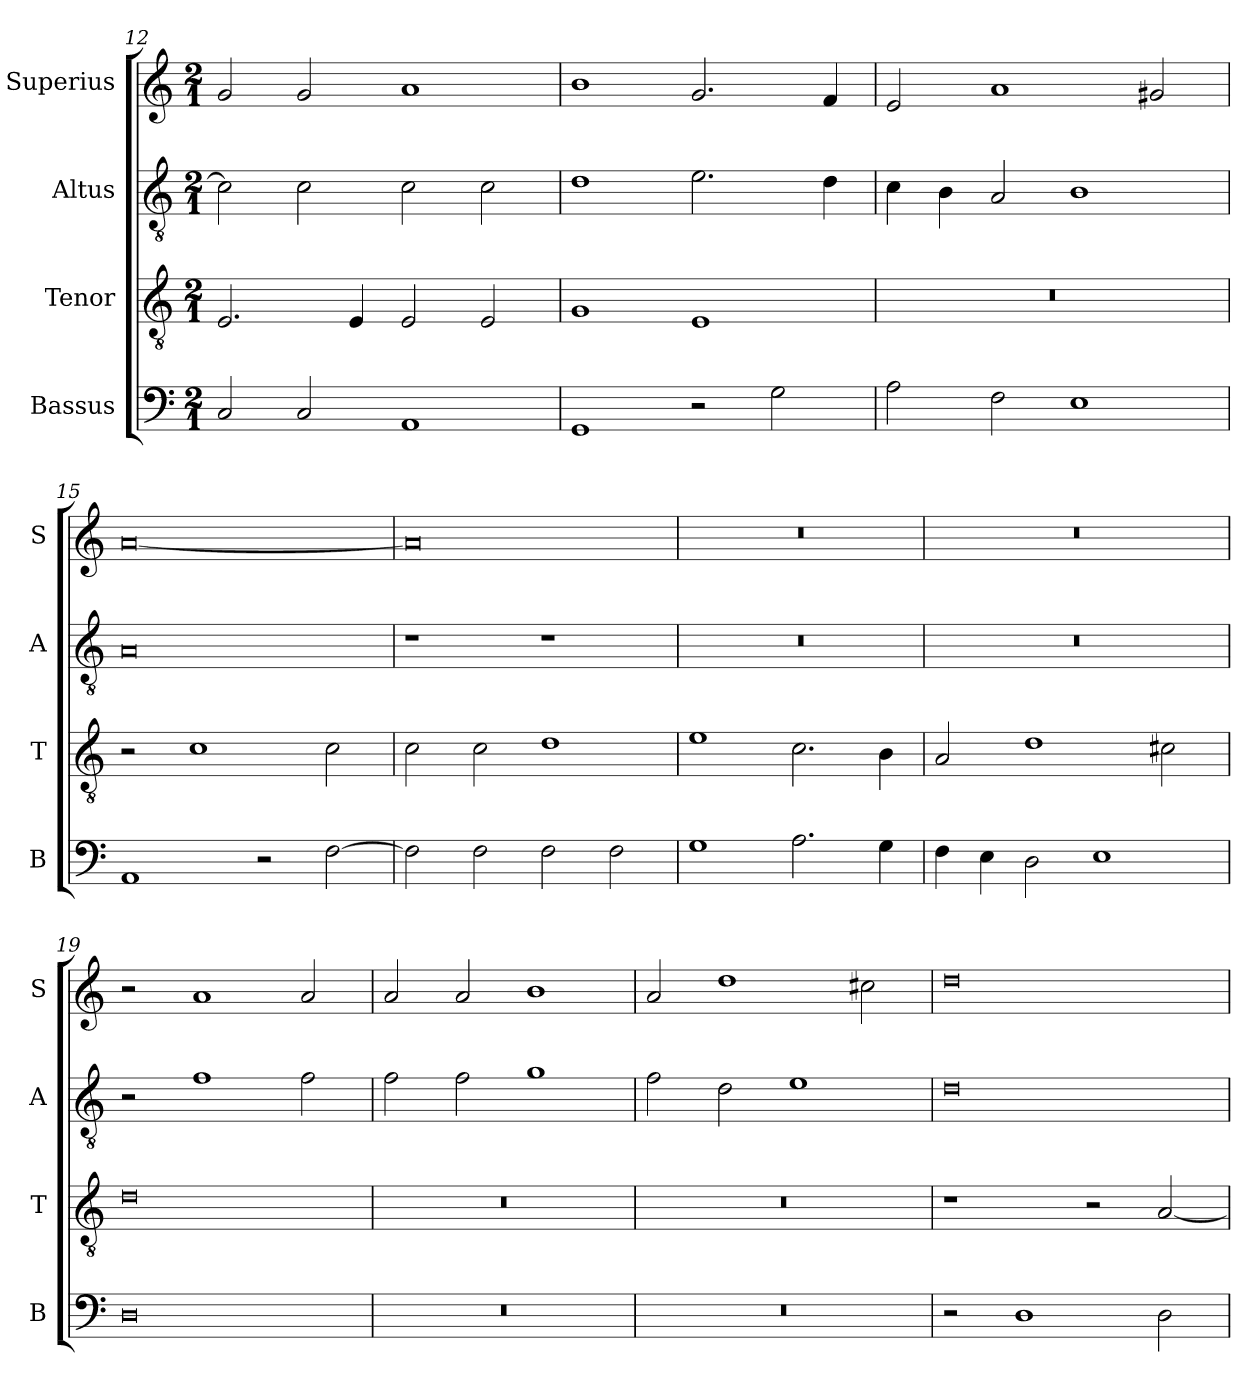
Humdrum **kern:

**kern	**kern	**kern	**kern
*part4	*part3	*part2	*part1
*staff4	*staff3	*staff2	*staff1
*I"Bassus	*I"Tenor	*I"Altus	*I"Superius
*I'B	*I'T	*I'A	*I'S
*clefF4	*clefGv2	*clefGv2	*clefG2
*k[]	*k[]	*k[]	*k[]
*M2/1	*M2/1	*M2/1	*M2/1
=12	=12	=12	=12
2C/	2.E/	2c\]	2g/
2C/	.	2c\	2g/
.	4E/	.	.
1AA	2E/	2c\	1a
.	2E/	2c\	.
=13	=13	=13	=13
1GG	1G	1d	1b
2r	1E	2.e\	2.g/
2G\	.	.	.
.	.	4d\	4f/
=14	=14	=14	=14
2A\	0r	4c\	2e/
.	.	4B\	.
2F\	.	2A/	1a
1E	.	1B	.
.	.	.	2g#X/
=15	=15	=15	=15
1AA	2r	0A	[0a
.	1c	.	.
2r	.	.	.
[2F\	2c\	.	.
=16	=16	=16	=16
2F\]	2c\	1r	0a]
2F\	2c\	.	.
2F\	1d	1r	.
2F\	.	.	.
=17	=17	=17	=17
1G	1e	0r	0r
2.A\	2.c\	.	.
4G\	4B\	.	.
=18	=18	=18	=18
4F\	2A/	0r	0r
4E\	.	.	.
2D\	1d	.	.
1E	.	.	.
.	2c#X\	.	.
=19	=19	=19	=19
0D	0d	2r	2r
.	.	1f	1a
.	.	2f\	2a/
=20	=20	=20	=20
0r	0r	2f\	2a/
.	.	2f\	2a/
.	.	1g	1b
=21	=21	=21	=21
0r	0r	2f\	2a/
.	.	2d\	1dd
.	.	1e	.
.	.	.	2cc#X\
=22	=22	=22	=22
2r	1r	0d	0dd
1D	.	.	.
.	2r	.	.
2D\	[2A/	.	.
=	=	=	=
*-	*-	*-	*-
